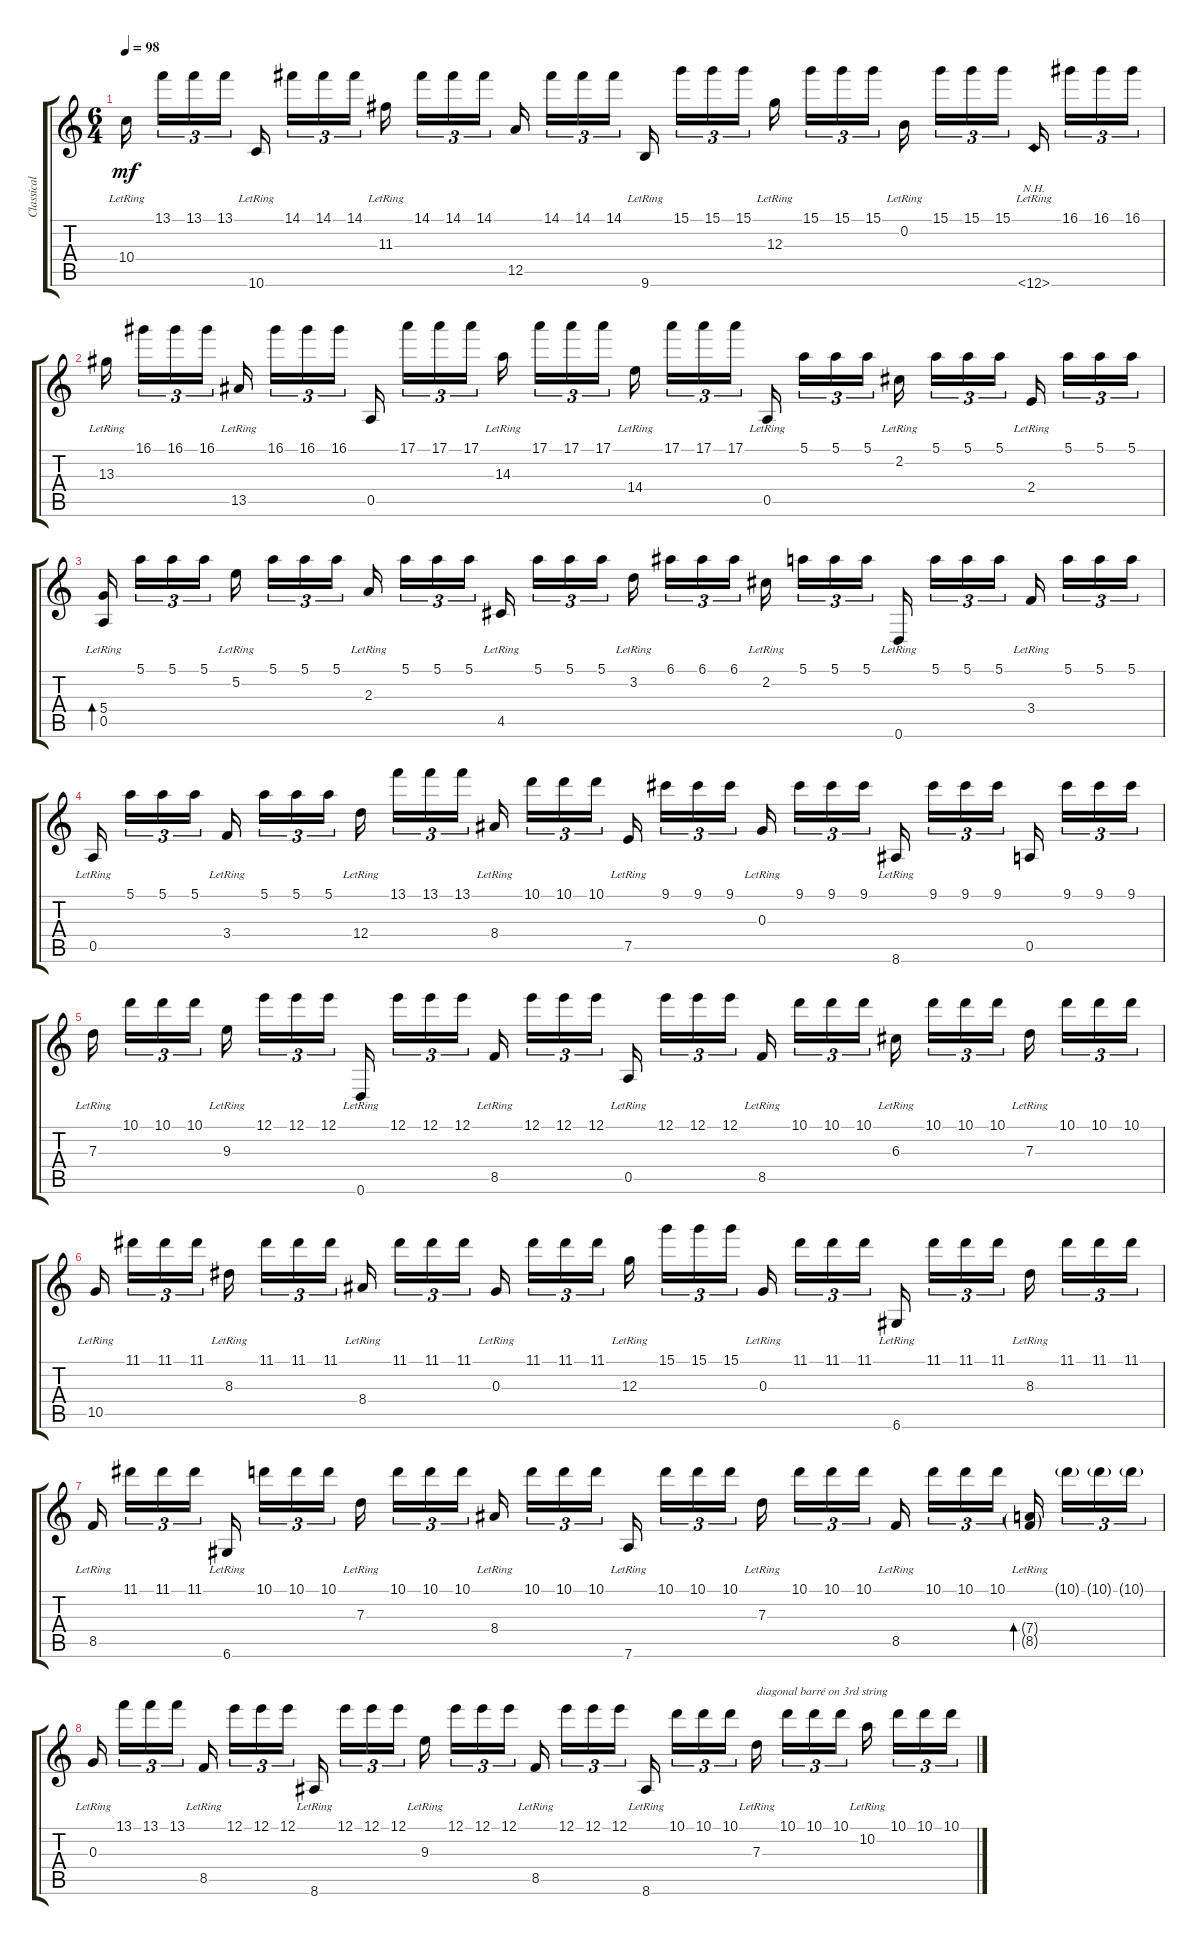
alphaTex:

\track ("Classical Guitar" "Classical ") {instrument acousticguitarnylon}
\staff {score tabs}
\tuning (E4 B3 G3 D3 A2 D2) {hide}
\ts (6 4)
\tempo 98
\clef g2
\ks c
10.4{lr}.16{dy mf} 13.1.16{tu (3 2)} 13.1.16{tu (3 2)} 13.1.16{tu (3 2)} 10.6{lr}.16 14.1.16{tu (3 2)} 14.1.16{tu (3 2)} 14.1.16{tu (3 2)} 11.3{lr}.16 14.1.16{tu (3 2)} 14.1.16{tu (3 2)} 14.1.16{tu (3 2)} 12.5.16 14.1.16{tu (3 2)} 14.1.16{tu (3 2)} 14.1.16{tu (3 2)} 9.6{lr}.16 15.1.16{tu (3 2)} 15.1.16{tu (3 2)} 15.1.16{tu (3 2)} 12.3{lr}.16 15.1.16{tu (3 2)} 15.1.16{tu (3 2)} 15.1.16{tu (3 2)} 0.2{lr}.16 15.1.16{tu (3 2)} 15.1.16{tu (3 2)} 15.1.16{tu (3 2)} 12.6{nh lr}.16 16.1.16{tu (3 2)} 16.1.16{tu (3 2)} 16.1.16{tu (3 2)} |
13.3{lr}.16 16.1.16{tu (3 2)} 16.1.16{tu (3 2)} 16.1.16{tu (3 2)} 13.5{lr}.16 16.1.16{tu (3 2)} 16.1.16{tu (3 2)} 16.1.16{tu (3 2)} 0.5.16 17.1.16{tu (3 2)} 17.1.16{tu (3 2)} 17.1.16{tu (3 2)} 14.3{lr}.16 17.1.16{tu (3 2)} 17.1.16{tu (3 2)} 17.1.16{tu (3 2)} 14.4{lr}.16 17.1.16{tu (3 2)} 17.1.16{tu (3 2)} 17.1.16{tu (3 2)} 0.5{lr}.16 5.1.16{tu (3 2)} 5.1.16{tu (3 2)} 5.1.16{tu (3 2)} 2.2{lr}.16 5.1.16{tu (3 2)} 5.1.16{tu (3 2)} 5.1.16{tu (3 2)} 2.4{lr}.16 5.1.16{tu (3 2)} 5.1.16{tu (3 2)} 5.1.16{tu (3 2)} |
(5.4{lr} 0.5).16{bd 120} 5.1.16{tu (3 2)} 5.1.16{tu (3 2)} 5.1.16{tu (3 2)} 5.2{lr}.16 5.1.16{tu (3 2)} 5.1.16{tu (3 2)} 5.1.16{tu (3 2)} 2.3{lr}.16 5.1.16{tu (3 2)} 5.1.16{tu (3 2)} 5.1.16{tu (3 2)} 4.5{lr}.16 5.1.16{tu (3 2)} 5.1.16{tu (3 2)} 5.1.16{tu (3 2)} 3.2{lr}.16 6.1.16{tu (3 2)} 6.1.16{tu (3 2)} 6.1.16{tu (3 2)} 2.2{lr}.16 5.1.16{tu (3 2)} 5.1.16{tu (3 2)} 5.1.16{tu (3 2)} 0.6{lr}.16 5.1.16{tu (3 2)} 5.1.16{tu (3 2)} 5.1.16{tu (3 2)} 3.4{lr}.16 5.1.16{tu (3 2)} 5.1.16{tu (3 2)} 5.1.16{tu (3 2)} |
0.5{lr}.16 5.1.16{tu (3 2)} 5.1.16{tu (3 2)} 5.1.16{tu (3 2)} 3.4{lr}.16 5.1.16{tu (3 2)} 5.1.16{tu (3 2)} 5.1.16{tu (3 2)} 12.4{lr}.16 13.1.16{tu (3 2)} 13.1.16{tu (3 2)} 13.1.16{tu (3 2)} 8.4{lr}.16 10.1.16{tu (3 2)} 10.1.16{tu (3 2)} 10.1.16{tu (3 2)} 7.5{lr}.16 9.1.16{tu (3 2)} 9.1.16{tu (3 2)} 9.1.16{tu (3 2)} 0.3{lr}.16 9.1.16{tu (3 2)} 9.1.16{tu (3 2)} 9.1.16{tu (3 2)} 8.6{lr}.16 9.1.16{tu (3 2)} 9.1.16{tu (3 2)} 9.1.16{tu (3 2)} 0.5.16 9.1.16{tu (3 2)} 9.1.16{tu (3 2)} 9.1.16{tu (3 2)} |
7.3{lr}.16 10.1.16{tu (3 2)} 10.1.16{tu (3 2)} 10.1.16{tu (3 2)} 9.3{lr}.16 12.1.16{tu (3 2)} 12.1.16{tu (3 2)} 12.1.16{tu (3 2)} 0.6{lr}.16 12.1.16{tu (3 2)} 12.1.16{tu (3 2)} 12.1.16{tu (3 2)} 8.5{lr}.16 12.1.16{tu (3 2)} 12.1.16{tu (3 2)} 12.1.16{tu (3 2)} 0.5{lr}.16 12.1.16{tu (3 2)} 12.1.16{tu (3 2)} 12.1.16{tu (3 2)} 8.5{lr}.16 10.1.16{tu (3 2)} 10.1.16{tu (3 2)} 10.1.16{tu (3 2)} 6.3{lr}.16 10.1.16{tu (3 2)} 10.1.16{tu (3 2)} 10.1.16{tu (3 2)} 7.3{lr}.16 10.1.16{tu (3 2)} 10.1.16{tu (3 2)} 10.1.16{tu (3 2)} |
10.5{lr}.16 11.1.16{tu (3 2)} 11.1.16{tu (3 2)} 11.1.16{tu (3 2)} 8.3{lr}.16 11.1.16{tu (3 2)} 11.1.16{tu (3 2)} 11.1.16{tu (3 2)} 8.4{lr}.16 11.1.16{tu (3 2)} 11.1.16{tu (3 2)} 11.1.16{tu (3 2)} 0.3{lr}.16 11.1.16{tu (3 2)} 11.1.16{tu (3 2)} 11.1.16{tu (3 2)} 12.3{lr}.16 15.1.16{tu (3 2)} 15.1.16{tu (3 2)} 15.1.16{tu (3 2)} 0.3{lr}.16 11.1.16{tu (3 2)} 11.1.16{tu (3 2)} 11.1.16{tu (3 2)} 6.6{lr}.16 11.1.16{tu (3 2)} 11.1.16{tu (3 2)} 11.1.16{tu (3 2)} 8.3{lr}.16 11.1.16{tu (3 2)} 11.1.16{tu (3 2)} 11.1.16{tu (3 2)} |
8.5{lr}.16 11.1.16{tu (3 2)} 11.1.16{tu (3 2)} 11.1.16{tu (3 2)} 6.6{lr}.16 10.1.16{tu (3 2)} 10.1.16{tu (3 2)} 10.1.16{tu (3 2)} 7.3{lr}.16 10.1.16{tu (3 2)} 10.1.16{tu (3 2)} 10.1.16{tu (3 2)} 8.4{lr}.16 10.1.16{tu (3 2)} 10.1.16{tu (3 2)} 10.1.16{tu (3 2)} 7.6{lr}.16 10.1.16{tu (3 2)} 10.1.16{tu (3 2)} 10.1.16{tu (3 2)} 7.3{lr}.16 10.1.16{tu (3 2)} 10.1.16{tu (3 2)} 10.1.16{tu (3 2)} 8.5{lr}.16 10.1.16{tu (3 2)} 10.1.16{tu (3 2)} 10.1.16{tu (3 2)} (7.4{g lr} 8.5{g lr}).16{bd 120} 10.1{g}.16{tu (3 2)} 10.1{g}.16{tu (3 2)} 10.1{g}.16{tu (3 2)} |
0.3{lr}.16 13.1.16{tu (3 2)} 13.1.16{tu (3 2)} 13.1.16{tu (3 2)} 8.5{lr}.16 12.1.16{tu (3 2)} 12.1.16{tu (3 2)} 12.1.16{tu (3 2)} 8.6{lr}.16 12.1.16{tu (3 2)} 12.1.16{tu (3 2)} 12.1.16{tu (3 2)} 9.3{lr}.16 12.1.16{tu (3 2)} 12.1.16{tu (3 2)} 12.1.16{tu (3 2)} 8.5{lr}.16 12.1.16{tu (3 2)} 12.1.16{tu (3 2)} 12.1.16{tu (3 2)} 8.6{lr}.16 10.1.16{tu (3 2)} 10.1.16{tu (3 2)} 10.1.16{tu (3 2)} 7.3{lr}.16{txt "diagonal barré on 3rd string"} 10.1.16{tu (3 2)} 10.1.16{tu (3 2)} 10.1.16{tu (3 2)} 10.2{lr}.16 10.1.16{tu (3 2)} 10.1.16{tu (3 2)} 10.1.16{tu (3 2)}
